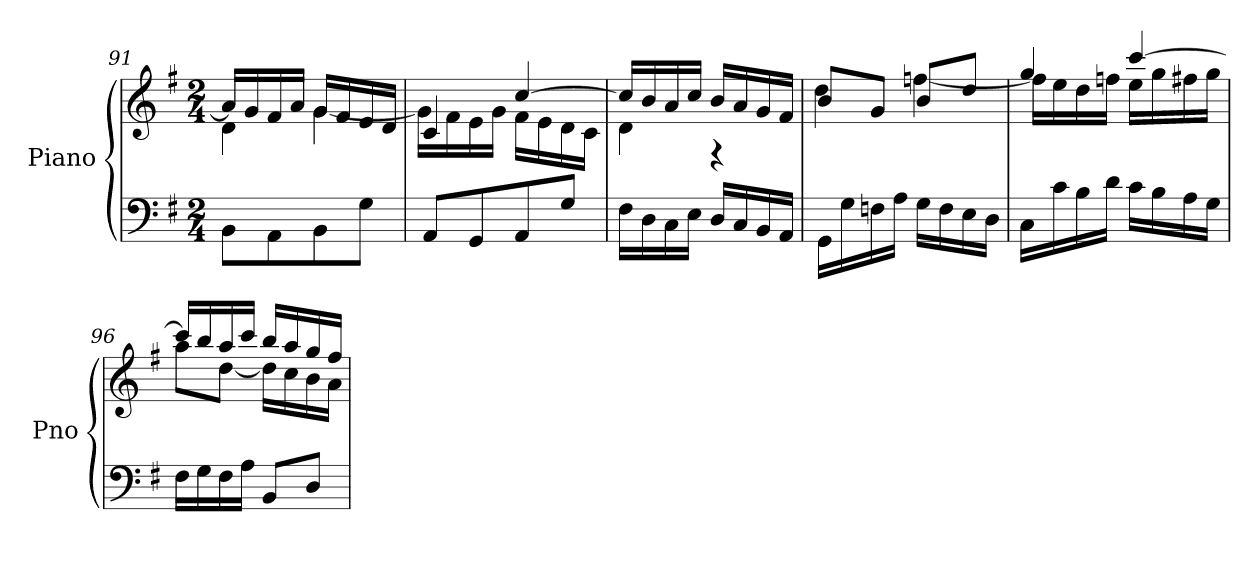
**kern	**kern
*part1	*part1
*staff2	*staff1
*I"Piano	*
*I'Pno	*
*clefF4	*clefG2
*k[f#]	*k[f#]
*M2/4	*M2/4
=91	=91
*	*^
8BB\L	16a/LL]	4d\
.	16g/	.
8AA\	16f#/	.
.	16a/JJ	.
8BB\	16g/LL	[4g\
.	16f#/	.
8G\J	16e/	.
.	16d/JJ	.
=92	=92	=92
8AA/L	4c/	16g\LL]
.	.	16f#\
8GG/	.	16e\
.	.	16g\JJ
8AA/	[4cc/	16f#\LL
.	.	16e\
8G/J	.	16d\
.	.	16c\JJ
=93	=93	=93
16F#\LL	16cc/LL]	4d\
16D\	16b/	.
16C\	16a/	.
16E\JJ	16cc/JJ	.
16D/LL	16b/LL	4rF
16C/	16a/	.
16BB/	16g/	.
16AA/JJ	16f#/JJ	.
!!LO:LB:g=z	!!
=94	=94	=94
16GG\LL	8b/L	4dd\
16G\	.	.
16Fn\	8g/J	.
16A\JJ	.	.
16G\LL	8b/L	[4ffn\
16F\	.	.
16E\	8dd/J	.
16D\JJ	.	.
=95	=95	=95
16C\LL	4gg/	16ff\LL]
16c\	.	16ee\
16B\	.	16dd\
16d\JJ	.	16ffn\JJ
16c\LL	[4ccc/	16ee\LL
16B\	.	16gg\
16A\	.	16ff#X\
16G\JJ	.	16gg\JJ
=96	=96	=96
16F#\LL	16ccc/LL]	8aa\L
16G\	16bb/	.
16F#\	16aa/	[8dd\J
16A\JJ	16ccc/JJ	.
8BB/L	16bb/LL	16dd\LL]
.	16aa/	16cc\
8D/J	16gg/	16b\
.	16ff#/JJ	16a\JJ
*	*v	*v
=	=
*-	*-
